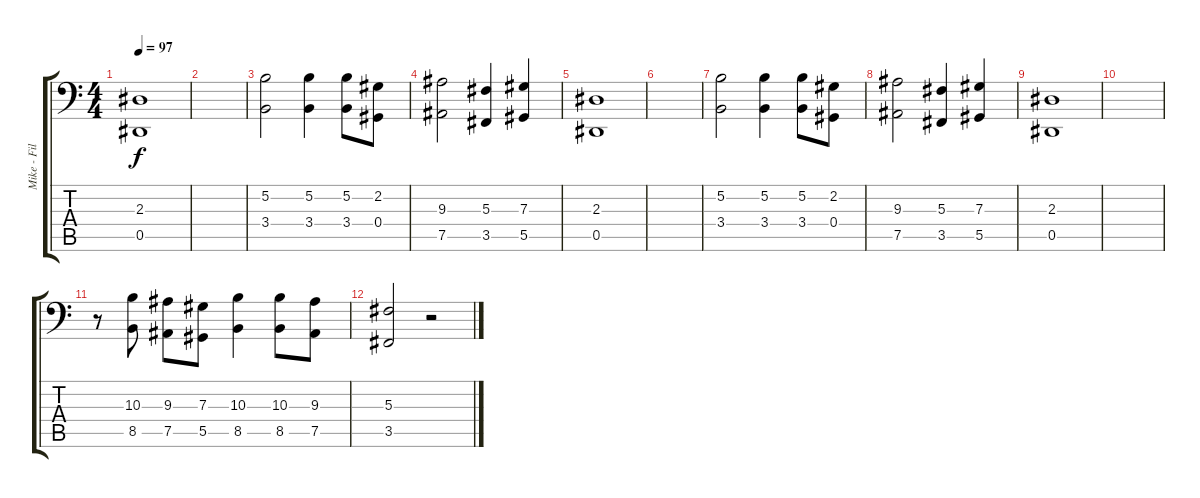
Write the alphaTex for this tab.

\track ("Mike - Fills/FX" "Mike - Fil") {instrument fx8scifi}
\staff {score tabs}
\tuning (Bb3 Gb3 Db3 Ab2 Eb2 Ab1) {hide}
\ts (4 4)
\tempo 97
\clef f4
\ks c
(2.3 0.5).1{dy f} |
|
(5.2 3.4).2 (5.2 3.4).4 (5.2 3.4).8 (2.2 0.4).8 |
(9.3 7.5).2 (5.3 3.5).4 (7.3 5.5).4 |
(2.3 0.5).1 |
|
(5.2 3.4).2 (5.2 3.4).4 (5.2 3.4).8 (2.2 0.4).8 |
(9.3 7.5).2 (5.3 3.5).4 (7.3 5.5).4 |
(2.3 0.5).1 |
|
r.8 (10.3 8.5).8 (9.3 7.5).8 (7.3 5.5).8 (10.3 8.5).4 (10.3 8.5).8 (9.3 7.5).8 |
(5.3 3.5).2 r.2
